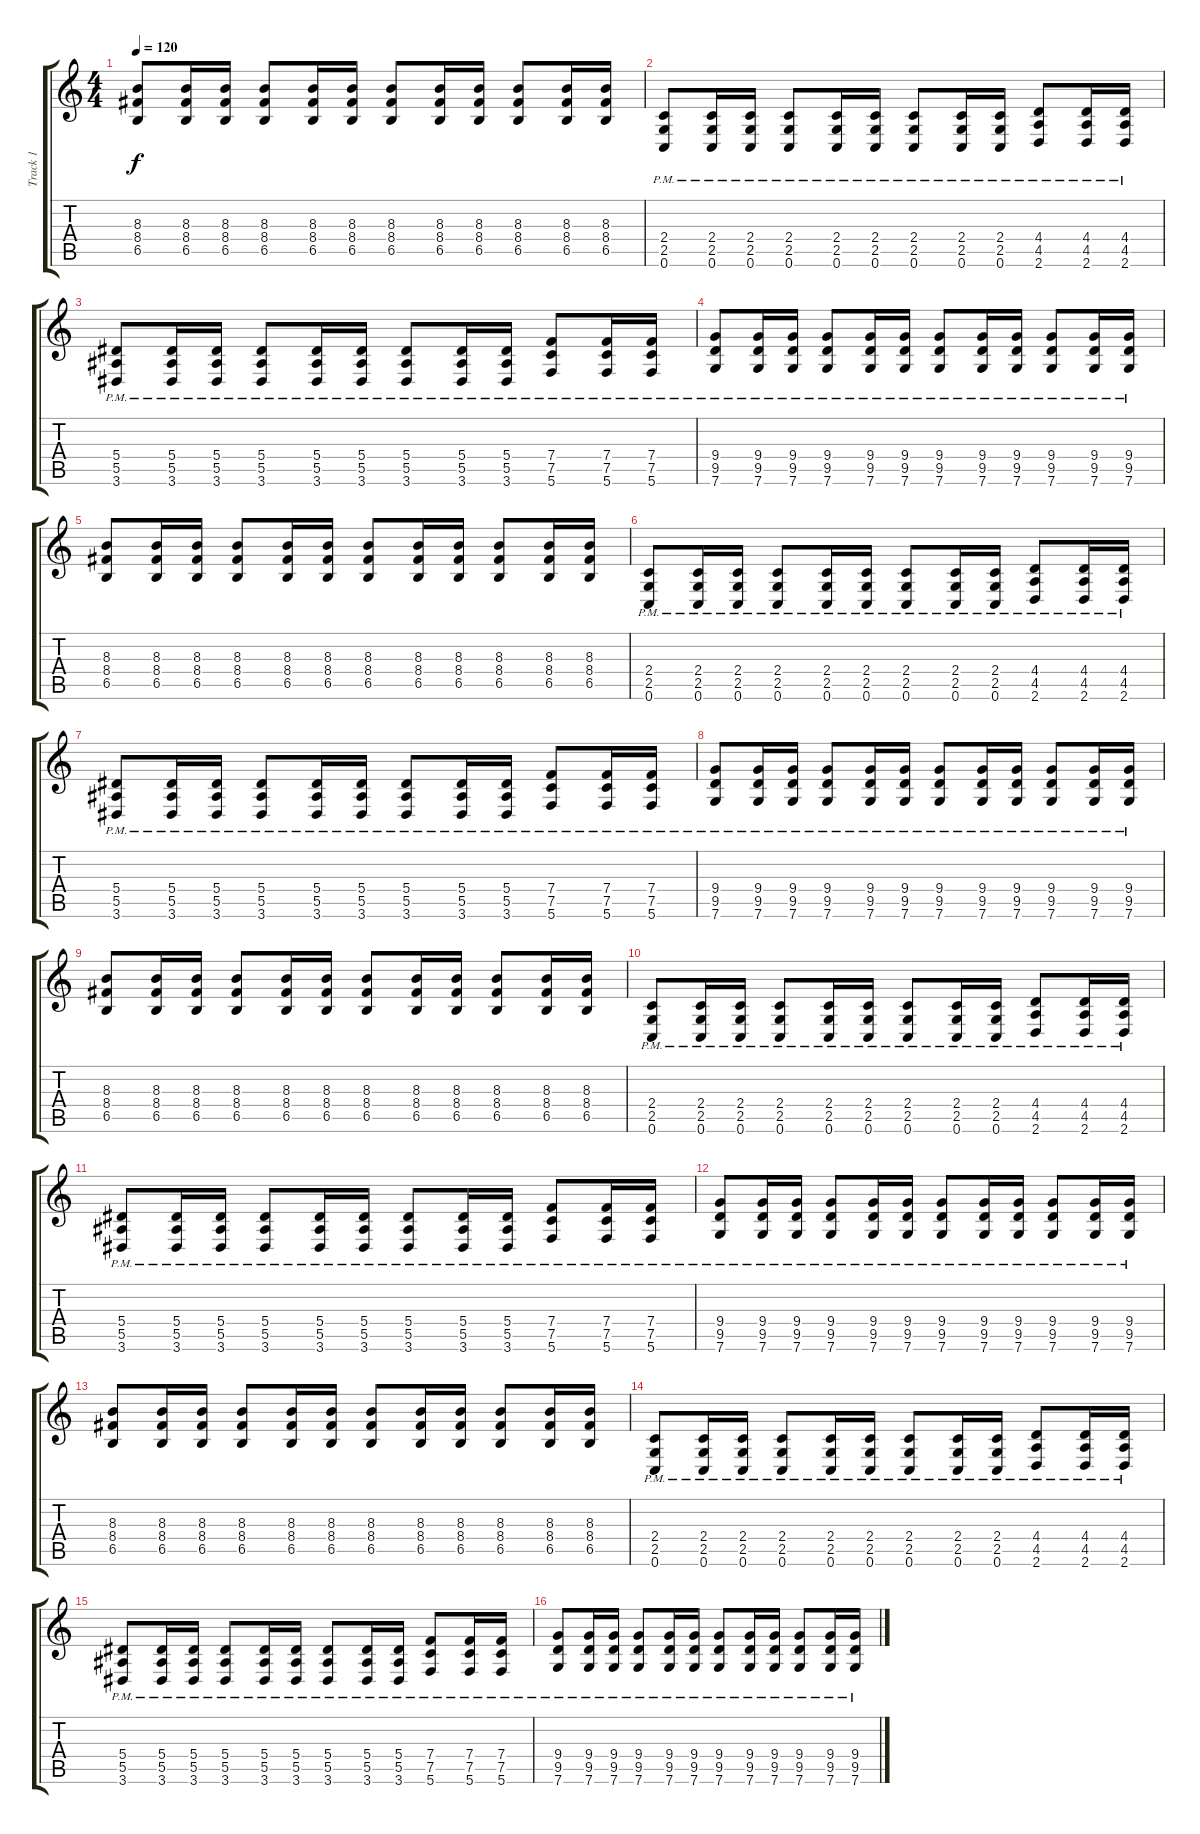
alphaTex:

\track ("Track 1" "Track 1") {instrument distortionguitar}
\staff {score tabs}
\tuning (C4 G3 Eb3 Bb2 F2 C2) {hide}
\ts (4 4)
\tempo 120
\clef g2
\ks c
(8.3 8.4 6.5).8{dy f} (8.3 8.4 6.5).16 (8.3 8.4 6.5).16 (8.3 8.4 6.5).8 (8.3 8.4 6.5).16 (8.3 8.4 6.5).16 (8.3 8.4 6.5).8 (8.3 8.4 6.5).16 (8.3 8.4 6.5).16 (8.3 8.4 6.5).8 (8.3 8.4 6.5).16 (8.3 8.4 6.5).16 |
(2.4{pm} 2.5{pm} 0.6{pm}).8 (2.4{pm} 2.5{pm} 0.6{pm}).16 (2.4{pm} 2.5{pm} 0.6{pm}).16 (2.4{pm} 2.5{pm} 0.6{pm}).8 (2.4{pm} 2.5{pm} 0.6{pm}).16 (2.4{pm} 2.5{pm} 0.6{pm}).16 (2.4{pm} 2.5{pm} 0.6{pm}).8 (2.4{pm} 2.5{pm} 0.6{pm}).16 (2.4{pm} 2.5{pm} 0.6{pm}).16 (4.4{pm} 4.5{pm} 2.6{pm}).8 (4.4{pm} 4.5{pm} 2.6{pm}).16 (4.4{pm} 4.5{pm} 2.6{pm}).16 |
(5.4{pm} 5.5{pm} 3.6{pm}).8 (5.4{pm} 5.5{pm} 3.6{pm}).16 (5.4{pm} 5.5{pm} 3.6{pm}).16 (5.4{pm} 5.5{pm} 3.6{pm}).8 (5.4{pm} 5.5{pm} 3.6{pm}).16 (5.4{pm} 5.5{pm} 3.6{pm}).16 (5.4{pm} 5.5{pm} 3.6{pm}).8 (5.4{pm} 5.5{pm} 3.6{pm}).16 (5.4{pm} 5.5{pm} 3.6{pm}).16 (7.4{pm} 7.5{pm} 5.6{pm}).8 (7.4{pm} 7.5{pm} 5.6{pm}).16 (7.4{pm} 7.5{pm} 5.6{pm}).16 |
(9.4{pm} 9.5{pm} 7.6{pm}).8 (9.4{pm} 9.5{pm} 7.6{pm}).16 (9.4{pm} 9.5{pm} 7.6{pm}).16 (9.4{pm} 9.5{pm} 7.6{pm}).8 (9.4{pm} 9.5{pm} 7.6{pm}).16 (9.4{pm} 9.5{pm} 7.6{pm}).16 (9.4{pm} 9.5{pm} 7.6{pm}).8 (9.4{pm} 9.5{pm} 7.6{pm}).16 (9.4{pm} 9.5{pm} 7.6{pm}).16 (9.4{pm} 9.5{pm} 7.6{pm}).8 (9.4{pm} 9.5{pm} 7.6{pm}).16 (9.4{pm} 9.5{pm} 7.6{pm}).16 |
(8.3 8.4 6.5).8 (8.3 8.4 6.5).16 (8.3 8.4 6.5).16 (8.3 8.4 6.5).8 (8.3 8.4 6.5).16 (8.3 8.4 6.5).16 (8.3 8.4 6.5).8 (8.3 8.4 6.5).16 (8.3 8.4 6.5).16 (8.3 8.4 6.5).8 (8.3 8.4 6.5).16 (8.3 8.4 6.5).16 |
(2.4{pm} 2.5{pm} 0.6{pm}).8 (2.4{pm} 2.5{pm} 0.6{pm}).16 (2.4{pm} 2.5{pm} 0.6{pm}).16 (2.4{pm} 2.5{pm} 0.6{pm}).8 (2.4{pm} 2.5{pm} 0.6{pm}).16 (2.4{pm} 2.5{pm} 0.6{pm}).16 (2.4{pm} 2.5{pm} 0.6{pm}).8 (2.4{pm} 2.5{pm} 0.6{pm}).16 (2.4{pm} 2.5{pm} 0.6{pm}).16 (4.4{pm} 4.5{pm} 2.6{pm}).8 (4.4{pm} 4.5{pm} 2.6{pm}).16 (4.4{pm} 4.5{pm} 2.6{pm}).16 |
(5.4{pm} 5.5{pm} 3.6{pm}).8 (5.4{pm} 5.5{pm} 3.6{pm}).16 (5.4{pm} 5.5{pm} 3.6{pm}).16 (5.4{pm} 5.5{pm} 3.6{pm}).8 (5.4{pm} 5.5{pm} 3.6{pm}).16 (5.4{pm} 5.5{pm} 3.6{pm}).16 (5.4{pm} 5.5{pm} 3.6{pm}).8 (5.4{pm} 5.5{pm} 3.6{pm}).16 (5.4{pm} 5.5{pm} 3.6{pm}).16 (7.4{pm} 7.5{pm} 5.6{pm}).8 (7.4{pm} 7.5{pm} 5.6{pm}).16 (7.4{pm} 7.5{pm} 5.6{pm}).16 |
(9.4{pm} 9.5{pm} 7.6{pm}).8 (9.4{pm} 9.5{pm} 7.6{pm}).16 (9.4{pm} 9.5{pm} 7.6{pm}).16 (9.4{pm} 9.5{pm} 7.6{pm}).8 (9.4{pm} 9.5{pm} 7.6{pm}).16 (9.4{pm} 9.5{pm} 7.6{pm}).16 (9.4{pm} 9.5{pm} 7.6{pm}).8 (9.4{pm} 9.5{pm} 7.6{pm}).16 (9.4{pm} 9.5{pm} 7.6{pm}).16 (9.4{pm} 9.5{pm} 7.6{pm}).8 (9.4{pm} 9.5{pm} 7.6{pm}).16 (9.4{pm} 9.5{pm} 7.6{pm}).16 |
(8.3 8.4 6.5).8 (8.3 8.4 6.5).16 (8.3 8.4 6.5).16 (8.3 8.4 6.5).8 (8.3 8.4 6.5).16 (8.3 8.4 6.5).16 (8.3 8.4 6.5).8 (8.3 8.4 6.5).16 (8.3 8.4 6.5).16 (8.3 8.4 6.5).8 (8.3 8.4 6.5).16 (8.3 8.4 6.5).16 |
(2.4{pm} 2.5{pm} 0.6{pm}).8 (2.4{pm} 2.5{pm} 0.6{pm}).16 (2.4{pm} 2.5{pm} 0.6{pm}).16 (2.4{pm} 2.5{pm} 0.6{pm}).8 (2.4{pm} 2.5{pm} 0.6{pm}).16 (2.4{pm} 2.5{pm} 0.6{pm}).16 (2.4{pm} 2.5{pm} 0.6{pm}).8 (2.4{pm} 2.5{pm} 0.6{pm}).16 (2.4{pm} 2.5{pm} 0.6{pm}).16 (4.4{pm} 4.5{pm} 2.6{pm}).8 (4.4{pm} 4.5{pm} 2.6{pm}).16 (4.4{pm} 4.5{pm} 2.6{pm}).16 |
(5.4{pm} 5.5{pm} 3.6{pm}).8 (5.4{pm} 5.5{pm} 3.6{pm}).16 (5.4{pm} 5.5{pm} 3.6{pm}).16 (5.4{pm} 5.5{pm} 3.6{pm}).8 (5.4{pm} 5.5{pm} 3.6{pm}).16 (5.4{pm} 5.5{pm} 3.6{pm}).16 (5.4{pm} 5.5{pm} 3.6{pm}).8 (5.4{pm} 5.5{pm} 3.6{pm}).16 (5.4{pm} 5.5{pm} 3.6{pm}).16 (7.4{pm} 7.5{pm} 5.6{pm}).8 (7.4{pm} 7.5{pm} 5.6{pm}).16 (7.4{pm} 7.5{pm} 5.6{pm}).16 |
(9.4{pm} 9.5{pm} 7.6{pm}).8 (9.4{pm} 9.5{pm} 7.6{pm}).16 (9.4{pm} 9.5{pm} 7.6{pm}).16 (9.4{pm} 9.5{pm} 7.6{pm}).8 (9.4{pm} 9.5{pm} 7.6{pm}).16 (9.4{pm} 9.5{pm} 7.6{pm}).16 (9.4{pm} 9.5{pm} 7.6{pm}).8 (9.4{pm} 9.5{pm} 7.6{pm}).16 (9.4{pm} 9.5{pm} 7.6{pm}).16 (9.4{pm} 9.5{pm} 7.6{pm}).8 (9.4{pm} 9.5{pm} 7.6{pm}).16 (9.4{pm} 9.5{pm} 7.6{pm}).16 |
(8.3 8.4 6.5).8 (8.3 8.4 6.5).16 (8.3 8.4 6.5).16 (8.3 8.4 6.5).8 (8.3 8.4 6.5).16 (8.3 8.4 6.5).16 (8.3 8.4 6.5).8 (8.3 8.4 6.5).16 (8.3 8.4 6.5).16 (8.3 8.4 6.5).8 (8.3 8.4 6.5).16 (8.3 8.4 6.5).16 |
(2.4{pm} 2.5{pm} 0.6{pm}).8 (2.4{pm} 2.5{pm} 0.6{pm}).16 (2.4{pm} 2.5{pm} 0.6{pm}).16 (2.4{pm} 2.5{pm} 0.6{pm}).8 (2.4{pm} 2.5{pm} 0.6{pm}).16 (2.4{pm} 2.5{pm} 0.6{pm}).16 (2.4{pm} 2.5{pm} 0.6{pm}).8 (2.4{pm} 2.5{pm} 0.6{pm}).16 (2.4{pm} 2.5{pm} 0.6{pm}).16 (4.4{pm} 4.5{pm} 2.6{pm}).8 (4.4{pm} 4.5{pm} 2.6{pm}).16 (4.4{pm} 4.5{pm} 2.6{pm}).16 |
(5.4{pm} 5.5{pm} 3.6{pm}).8 (5.4{pm} 5.5{pm} 3.6{pm}).16 (5.4{pm} 5.5{pm} 3.6{pm}).16 (5.4{pm} 5.5{pm} 3.6{pm}).8 (5.4{pm} 5.5{pm} 3.6{pm}).16 (5.4{pm} 5.5{pm} 3.6{pm}).16 (5.4{pm} 5.5{pm} 3.6{pm}).8 (5.4{pm} 5.5{pm} 3.6{pm}).16 (5.4{pm} 5.5{pm} 3.6{pm}).16 (7.4{pm} 7.5{pm} 5.6{pm}).8 (7.4{pm} 7.5{pm} 5.6{pm}).16 (7.4{pm} 7.5{pm} 5.6{pm}).16 |
(9.4{pm} 9.5{pm} 7.6{pm}).8 (9.4{pm} 9.5{pm} 7.6{pm}).16 (9.4{pm} 9.5{pm} 7.6{pm}).16 (9.4{pm} 9.5{pm} 7.6{pm}).8 (9.4{pm} 9.5{pm} 7.6{pm}).16 (9.4{pm} 9.5{pm} 7.6{pm}).16 (9.4{pm} 9.5{pm} 7.6{pm}).8 (9.4{pm} 9.5{pm} 7.6{pm}).16 (9.4{pm} 9.5{pm} 7.6{pm}).16 (9.4{pm} 9.5{pm} 7.6{pm}).8 (9.4{pm} 9.5{pm} 7.6{pm}).16 (9.4{pm} 9.5{pm} 7.6{pm}).16
